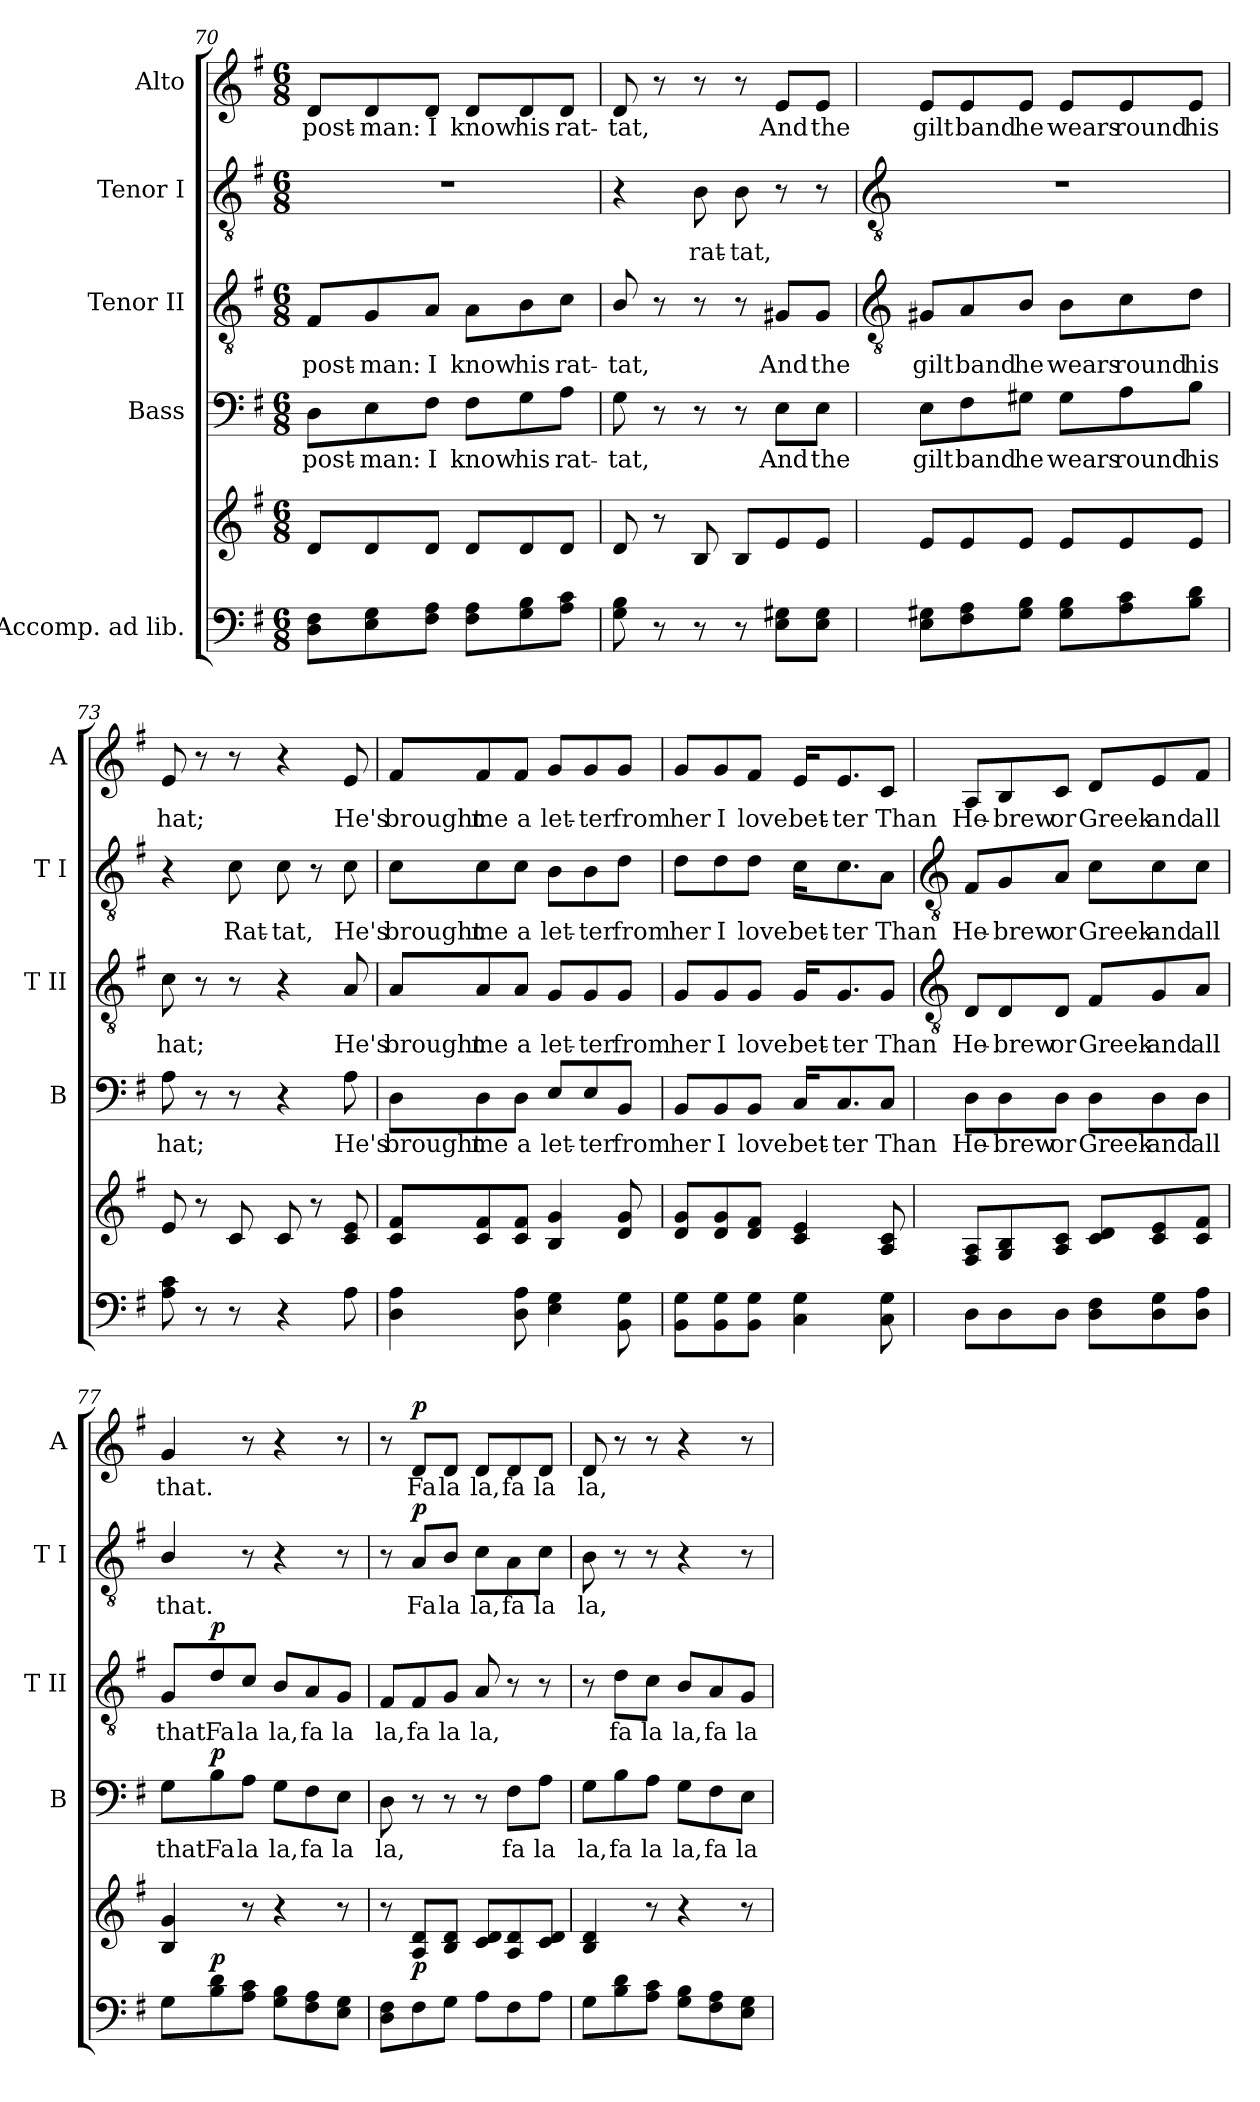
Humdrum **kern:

**kern	**kern	**dynam	**kern	**text	**dynam	**kern	**text	**dynam	**kern	**text	**dynam	**kern	**text	**dynam
*part5	*part5	*part5	*part4	*part4	*part4	*part3	*part3	*part3	*part2	*part2	*part2	*part1	*part1	*part1
*staff6	*staff5	*staff5/6	*staff4	*staff4	*staff4	*staff3	*staff3	*staff3	*staff2	*staff2	*staff2	*staff1	*staff1	*staff1
*I"Accomp. ad lib.	*	*	*I"Bass	*	*	*I"Tenor II	*	*	*I"Tenor I	*	*	*I"Alto	*	*
*	*	*	*I'B	*	*	*I'T II	*	*	*I'T I	*	*	*I'A	*	*
*clefF4	*clefG2	*	*clefF4	*	*	*clefGv2	*	*	*clefGv2	*	*	*clefG2	*	*
*k[f#]	*k[f#]	*	*k[f#]	*	*	*k[f#]	*	*	*k[f#]	*	*	*k[f#]	*	*
*G:	*G:	*	*G:	*	*	*G:	*	*	*G:	*	*	*G:	*	*
*M6/8	*M6/8	*	*M6/8	*	*	*M6/8	*	*	*M6/8	*	*	*M6/8	*	*
=70	=70	=70	=70	=70	=70	=70	=70	=70	=70	=70	=70	=70	=70	=70
!	!	!	!	!LO:LY:b	!	!	!LO:LY:b	!	!LO:N:vis=1	!	!	!	!LO:LY:b	!
8D 8F#L	8dL	.	8D\L	post-	.	8F#/L	post-	.	2.r	.	.	8d/L	post-	.
!	!	!	!	!LO:LY:b	!	!	!LO:LY:b	!	!	!	!	!	!LO:LY:b	!
8E 8G	8d	.	8E\	-man:	.	8G/	-man:	.	.	.	.	8d/	-man:	.
!	!	!	!	!LO:LY:b	!	!	!LO:LY:b	!	!	!	!	!	!LO:LY:b	!
8F# 8AJ	8dJ	.	8F#\J	I	.	8A/J	I	.	.	.	.	8d/J	I	.
!	!	!	!	!LO:LY:b	!	!	!LO:LY:b	!	!	!	!	!	!LO:LY:b	!
8F# 8AL	8dL	.	8F#\L	know	.	8A\L	know	.	.	.	.	8d/L	know	.
!	!	!	!	!LO:LY:b	!	!	!LO:LY:b	!	!	!	!	!	!LO:LY:b	!
8G 8B	8d	.	8G\	his	.	8B\	his	.	.	.	.	8d/	his	.
!	!	!	!	!LO:LY:b	!	!	!LO:LY:b	!	!	!	!	!	!LO:LY:b	!
8A 8cJ	8dJ	.	8A\J	rat-	.	8c\J	rat-	.	.	.	.	8d/J	rat-	.
=71	=71	=71	=71	=71	=71	=71	=71	=71	=71	=71	=71	=71	=71	=71
!	!	!	!	!LO:LY:b	!	!	!LO:LY:b	!	!	!	!	!	!LO:LY:b	!
8G 8B	8d	.	8G	-tat,	.	8B/	-tat,	.	4r	.	.	8d	-tat,	.
8r	8r	.	8r	.	.	8r	.	.	.	.	.	8r	.	.
!	!	!	!	!	!	!	!	!	!	!LO:LY:b	!	!	!	!
8r	8B	.	8r	.	.	8r	.	.	8B	rat-	.	8r	.	.
!	!	!	!	!	!	!	!	!	!	!LO:LY:b	!	!	!	!
8r	8BL	.	8r	.	.	8r	.	.	8B	-tat,	.	8r	.	.
!	!	!	!	!LO:LY:b	!	!	!LO:LY:b	!	!	!	!	!	!LO:LY:b	!
8E 8G#XL	8e	.	8E\L	And	.	8G#X/L	And	.	8r	.	.	8e/L	And	.
!	!	!	!	!LO:LY:b	!	!	!LO:LY:b	!	!	!	!	!	!LO:LY:b	!
8E 8G#J	8eJ	.	8E\J	the	.	8G#/J	the	.	8r	.	.	8e/J	the	.
!!LO:LB:g=z
=72	=72	=72	=72	=72	=72	=72	=72	=72	=72	=72	=72	=72	=72	=72
*	*	*	*	*	*	*clefGv2	*	*	*clefGv2	*	*	*	*	*
!	!	!	!	!LO:LY:b	!	!	!LO:LY:b	!	!LO:N:vis=1	!	!	!	!LO:LY:b	!
8E 8G#XL	8eL	.	8E\L	gilt	.	8G#X/L	gilt	.	2.r	.	.	8e/L	gilt	.
!	!	!	!	!LO:LY:b	!	!	!LO:LY:b	!	!	!	!	!	!LO:LY:b	!
8F# 8A	8e	.	8F#\	band	.	8A/	band	.	.	.	.	8e/	band	.
!	!	!	!	!LO:LY:b	!	!	!LO:LY:b	!	!	!	!	!	!LO:LY:b	!
8G# 8BJ	8eJ	.	8G#X\J	he	.	8B/J	he	.	.	.	.	8e/J	he	.
!	!	!	!	!LO:LY:b	!	!	!LO:LY:b	!	!	!	!	!	!LO:LY:b	!
8G# 8BL	8eL	.	8G#\L	wears	.	8B\L	wears	.	.	.	.	8e/L	wears	.
!	!	!	!	!LO:LY:b	!	!	!LO:LY:b	!	!	!	!	!	!LO:LY:b	!
8A 8c	8e	.	8A\	round	.	8c\	round	.	.	.	.	8e/	round	.
!	!	!	!	!LO:LY:b	!	!	!LO:LY:b	!	!	!	!	!	!LO:LY:b	!
8B 8dJ	8eJ	.	8B\J	his	.	8d\J	his	.	.	.	.	8e/J	his	.
=73	=73	=73	=73	=73	=73	=73	=73	=73	=73	=73	=73	=73	=73	=73
!	!	!	!	!LO:LY:b	!	!	!LO:LY:b	!	!	!	!	!	!LO:LY:b	!
8A 8c	8e	.	8A	hat;	.	8c	hat;	.	4r	.	.	8e	hat;	.
8r	8r	.	8r	.	.	8r	.	.	.	.	.	8r	.	.
!	!	!	!	!	!	!	!	!	!	!LO:LY:b	!	!	!	!
8r	8c	.	8r	.	.	8r	.	.	8c	Rat-	.	8r	.	.
!	!	!	!	!	!	!	!	!	!	!LO:LY:b	!	!	!	!
4r	8c	.	4r	.	.	4r	.	.	8c	-tat,	.	4r	.	.
.	8r	.	.	.	.	.	.	.	8r	.	.	.	.	.
!	!	!	!	!LO:LY:b	!	!	!LO:LY:b	!	!	!LO:LY:b	!	!	!LO:LY:b	!
8A	8c 8e	.	8A	He's	.	8A	He's	.	8c	He's	.	8e	He's	.
=74	=74	=74	=74	=74	=74	=74	=74	=74	=74	=74	=74	=74	=74	=74
!	!	!	!	!LO:LY:b	!	!	!LO:LY:b	!	!	!LO:LY:b	!	!	!LO:LY:b	!
4D 4A	8c 8f#L	.	8D\L	brought	.	8A/L	brought	.	8c\L	brought	.	8f#/L	brought	.
!	!	!	!	!LO:LY:b	!	!	!LO:LY:b	!	!	!LO:LY:b	!	!	!LO:LY:b	!
.	8c 8f#	.	8D\	me	.	8A/	me	.	8c\	me	.	8f#/	me	.
!	!	!	!	!LO:LY:b	!	!	!LO:LY:b	!	!	!LO:LY:b	!	!	!LO:LY:b	!
8D 8A	8c 8f#J	.	8D\J	a	.	8A/J	a	.	8c\J	a	.	8f#/J	a	.
!	!	!	!	!LO:LY:b	!	!	!LO:LY:b	!	!	!LO:LY:b	!	!	!LO:LY:b	!
4E 4G	4B 4g	.	8E/L	let-	.	8G/L	let-	.	8B\L	let-	.	8g/L	let-	.
!	!	!	!	!LO:LY:b	!	!	!LO:LY:b	!	!	!LO:LY:b	!	!	!LO:LY:b	!
.	.	.	8E/	-ter	.	8G/	-ter	.	8B\	-ter	.	8g/	-ter	.
!	!	!	!	!LO:LY:b	!	!	!LO:LY:b	!	!	!LO:LY:b	!	!	!LO:LY:b	!
8BB 8G	8d 8g	.	8BB/J	from	.	8G/J	from	.	8d\J	from	.	8g/J	from	.
=75	=75	=75	=75	=75	=75	=75	=75	=75	=75	=75	=75	=75	=75	=75
!	!	!	!	!LO:LY:b	!	!	!LO:LY:b	!	!	!LO:LY:b	!	!	!LO:LY:b	!
8BB 8GL	8d 8gL	.	8BB/L	her	.	8G/L	her	.	8d\L	her	.	8g/L	her	.
!	!	!	!	!LO:LY:b	!	!	!LO:LY:b	!	!	!LO:LY:b	!	!	!LO:LY:b	!
8BB 8G	8d 8g	.	8BB/	I	.	8G/	I	.	8d\	I	.	8g/	I	.
!	!	!	!	!LO:LY:b	!	!	!LO:LY:b	!	!	!LO:LY:b	!	!	!LO:LY:b	!
8BB 8GJ	8d 8f#J	.	8BB/J	love	.	8G/J	love	.	8d\J	love	.	8f#/J	love	.
!	!	!	!	!LO:LY:b	!	!	!LO:LY:b	!	!	!LO:LY:b	!	!	!LO:LY:b	!
4C 4G	4c 4e	.	16C/KL	bet-	.	16G/KL	bet-	.	16c\KL	bet-	.	16e/KL	bet-	.
!	!	!	!	!LO:LY:b	!	!	!LO:LY:b	!	!	!LO:LY:b	!	!	!LO:LY:b	!
.	.	.	8.C/	-ter	.	8.G/	-ter	.	8.c\	-ter	.	8.e/	-ter	.
!	!	!	!	!LO:LY:b	!	!	!LO:LY:b	!	!	!LO:LY:b	!	!	!LO:LY:b	!
8C 8G	8A 8c	.	8C/J	Than	.	8G/J	Than	.	8A\J	Than	.	8c/J	Than	.
!!LO:LB:g=z
=76	=76	=76	=76	=76	=76	=76	=76	=76	=76	=76	=76	=76	=76	=76
*	*	*	*	*	*	*clefGv2	*	*	*clefGv2	*	*	*	*	*
!	!	!	!	!LO:LY:b	!	!	!LO:LY:b	!	!	!LO:LY:b	!	!	!LO:LY:b	!
8DL	8F# 8AL	.	8D\L	He-	.	8D/L	He-	.	8F#/L	He-	.	8A/L	He-	.
!	!	!	!	!LO:LY:b	!	!	!LO:LY:b	!	!	!LO:LY:b	!	!	!LO:LY:b	!
8D	8G 8B	.	8D\	-brew	.	8D/	-brew	.	8G/	-brew	.	8B/	-brew	.
!	!	!	!	!LO:LY:b	!	!	!LO:LY:b	!	!	!LO:LY:b	!	!	!LO:LY:b	!
8DJ	8A 8cJ	.	8D\J	or	.	8D/J	or	.	8A/J	or	.	8c/J	or	.
!	!	!	!	!LO:LY:b	!	!	!LO:LY:b	!	!	!LO:LY:b	!	!	!LO:LY:b	!
8D 8F#L	8c 8dL	.	8D\L	Greek	.	8F#/L	Greek	.	8c\L	Greek	.	8d/L	Greek	.
!	!	!	!	!LO:LY:b	!	!	!LO:LY:b	!	!	!LO:LY:b	!	!	!LO:LY:b	!
8D 8G	8c 8e	.	8D\	and	.	8G/	and	.	8c\	and	.	8e/	and	.
!	!	!	!	!LO:LY:b	!	!	!LO:LY:b	!	!	!LO:LY:b	!	!	!LO:LY:b	!
8D 8AJ	8c 8f#J	.	8D\J	all	.	8A/J	all	.	8c\J	all	.	8f#/J	all	.
=77	=77	=77	=77	=77	=77	=77	=77	=77	=77	=77	=77	=77	=77	=77
!	!	!	!	!LO:LY:b	!	!	!LO:LY:b	!	!	!LO:LY:b	!	!	!LO:LY:b	!
8GL	4B 4g	.	8G\L	that.	.	8G/L	that.	.	4B/	that.	.	4g	that.	.
!	!	!LO:DY:a=2	!	!LO:LY:b	!LO:DY:b	!	!LO:LY:b	!LO:DY:b	!	!	!	!	!	!
8B 8d	.	p	8B\	Fa	p	8d/	Fa	p	.	.	.	.	.	.
!	!	!	!	!LO:LY:b	!	!	!LO:LY:b	!	!	!	!	!	!	!
8A 8cJ	8r	.	8A\J	la	.	8c/J	la	.	8r	.	.	8r	.	.
!	!	!	!	!LO:LY:b	!	!	!LO:LY:b	!	!	!	!	!	!	!
8G 8BL	4r	.	8G\L	la,	.	8B/L	la,	.	4r	.	.	4r	.	.
!	!	!	!	!LO:LY:b	!	!	!LO:LY:b	!	!	!	!	!	!	!
8F# 8A	.	.	8F#\	fa	.	8A/	fa	.	.	.	.	.	.	.
!	!	!	!	!LO:LY:b	!	!	!LO:LY:b	!	!	!	!	!	!	!
8E 8GJ	8r	.	8E\J	la	.	8G/J	la	.	8r	.	.	8r	.	.
=78	=78	=78	=78	=78	=78	=78	=78	=78	=78	=78	=78	=78	=78	=78
!	!	!	!	!LO:LY:b	!	!	!LO:LY:b	!	!	!	!	!	!	!
8D 8F#L	8r	.	8D	la,	.	8F#/L	la,	.	8r	.	.	8r	.	.
!	!	!LO:DY:b	!	!	!	!	!LO:LY:b	!	!	!LO:LY:b	!LO:DY:b	!	!LO:LY:b	!LO:DY:b
8F#	8A 8dL	p	8r	.	.	8F#/	fa	.	8A/L	Fa	p	8d/L	Fa	p
!	!	!	!	!	!	!	!LO:LY:b	!	!	!LO:LY:b	!	!	!LO:LY:b	!
8GJ	8B 8dJ	.	8r	.	.	8G/J	la	.	8B/J	la	.	8d/J	la	.
!	!	!	!	!	!	!	!LO:LY:b	!	!	!LO:LY:b	!	!	!LO:LY:b	!
8AL	8c 8dL	.	8r	.	.	8A	la,	.	8c\L	la,	.	8d/L	la,	.
!	!	!	!	!LO:LY:b	!	!	!	!	!	!LO:LY:b	!	!	!LO:LY:b	!
8F#	8A 8d	.	8F#\L	fa	.	8r	.	.	8A\	fa	.	8d/	fa	.
!	!	!	!	!LO:LY:b	!	!	!	!	!	!LO:LY:b	!	!	!LO:LY:b	!
8AJ	8c 8dJ	.	8A\J	la	.	8r	.	.	8c\J	la	.	8d/J	la	.
=79	=79	=79	=79	=79	=79	=79	=79	=79	=79	=79	=79	=79	=79	=79
!	!	!	!	!LO:LY:b	!	!	!	!	!	!LO:LY:b	!	!	!LO:LY:b	!
8GL	4B 4d	.	8G\L	la,	.	8r	.	.	8B	la,	.	8d	la,	.
!	!	!	!	!LO:LY:b	!	!	!LO:LY:b	!	!	!	!	!	!	!
8B 8d	.	.	8B\	fa	.	8d\L	fa	.	8r	.	.	8r	.	.
!	!	!	!	!LO:LY:b	!	!	!LO:LY:b	!	!	!	!	!	!	!
8A 8cJ	8r	.	8A\J	la	.	8c\J	la	.	8r	.	.	8r	.	.
!	!	!	!	!LO:LY:b	!	!	!LO:LY:b	!	!	!	!	!	!	!
8G 8BL	4r	.	8G\L	la,	.	8B/L	la,	.	4r	.	.	4r	.	.
!	!	!	!	!LO:LY:b	!	!	!LO:LY:b	!	!	!	!	!	!	!
8F# 8A	.	.	8F#\	fa	.	8A/	fa	.	.	.	.	.	.	.
!	!	!	!	!LO:LY:b	!	!	!LO:LY:b	!	!	!	!	!	!	!
8E 8GJ	8r	.	8E\J	la	.	8G/J	la	.	8r	.	.	8r	.	.
=	=	=	=	=	=	=	=	=	=	=	=	=	=	=
*-	*-	*-	*-	*-	*-	*-	*-	*-	*-	*-	*-	*-	*-	*-
